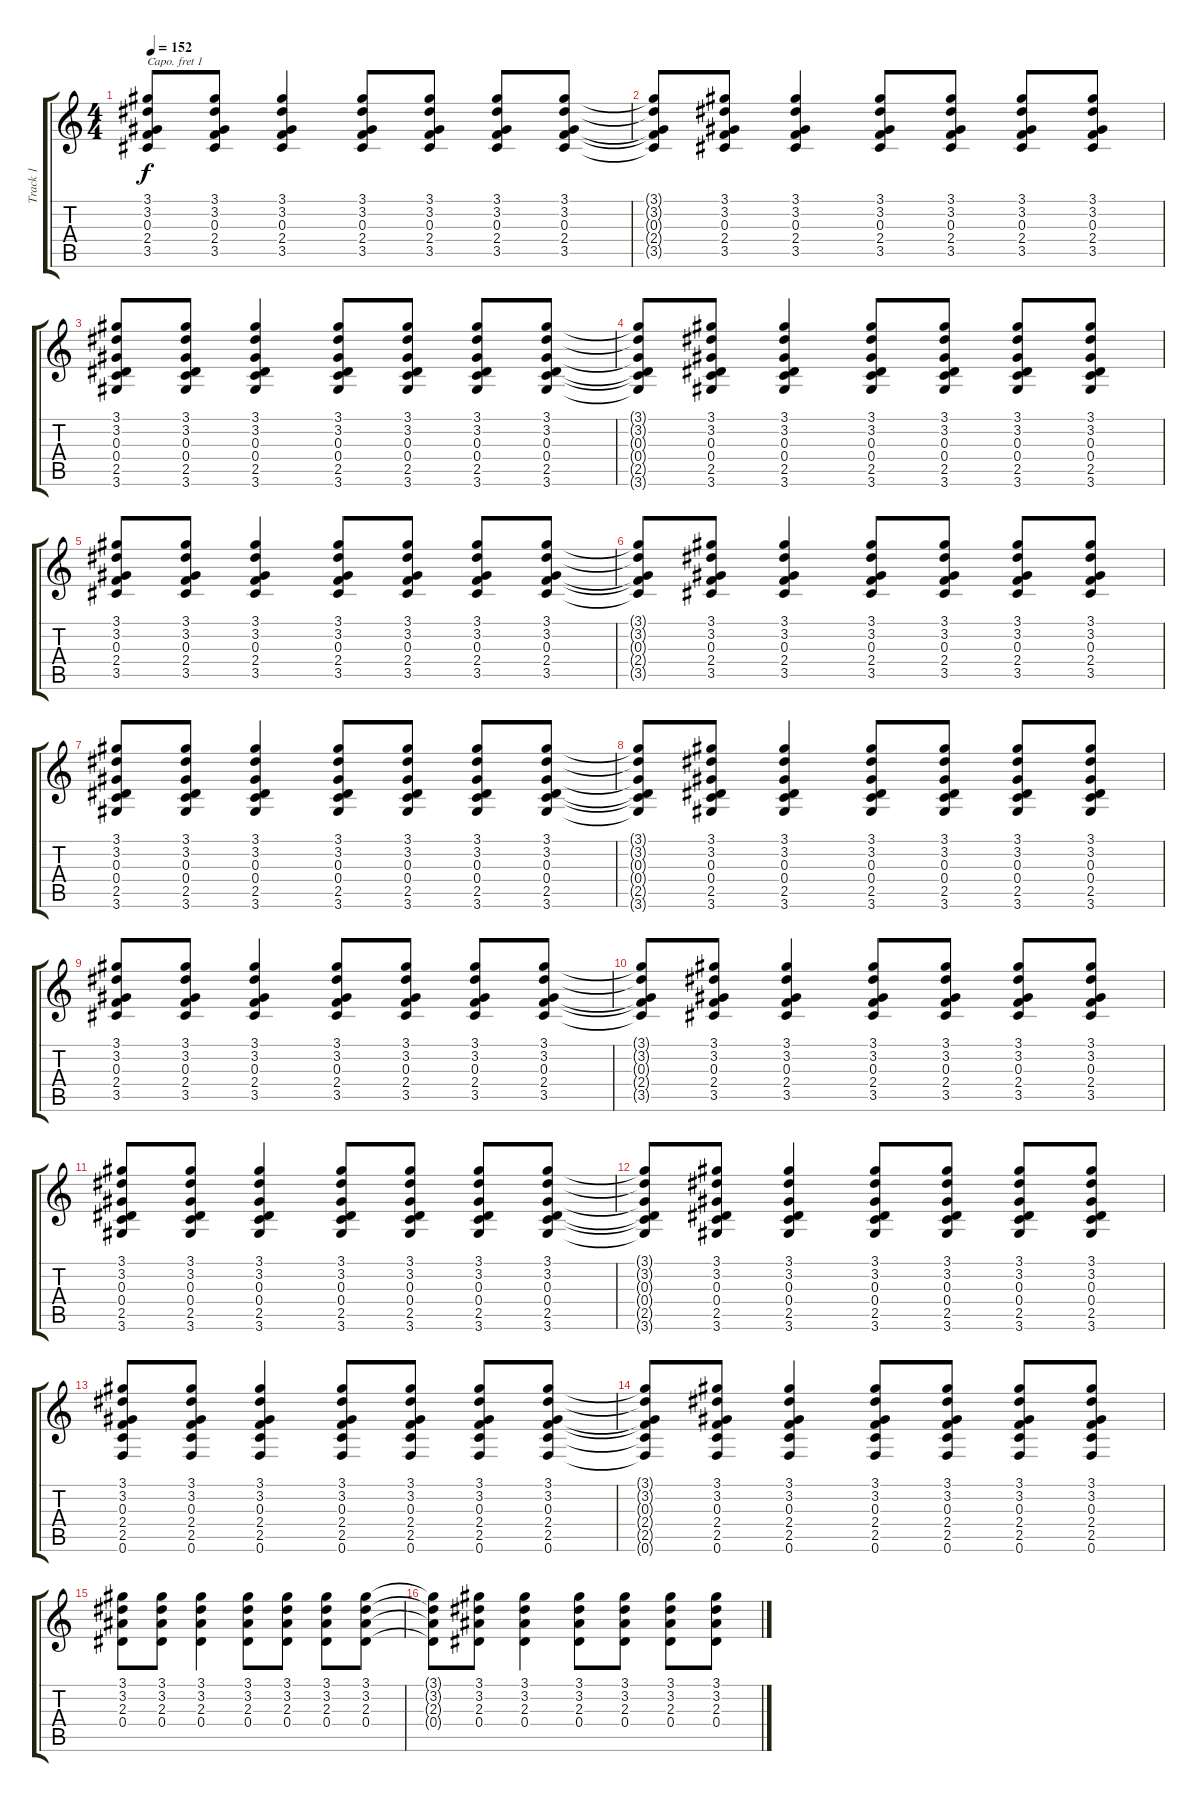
\track ("Track 1" "Track 1") {instrument electricguitarclean}
\staff {score tabs}
\capo 1
\tuning (E4 B3 G3 D3 A2 E2) {hide}
\ts (4 4)
\tempo 152
\clef g2
\ks c
(3.1 3.2 0.3 2.4 3.5).8{dy f} (3.1 3.2 0.3 2.4 3.5).8 (3.1 3.2 0.3 2.4 3.5).4 (3.1 3.2 0.3 2.4 3.5).8 (3.1 3.2 0.3 2.4 3.5).8 (3.1 3.2 0.3 2.4 3.5).8 (3.1 3.2 0.3 2.4 3.5).8 |
(3.1{t} 3.2{t} 0.3{t} 2.4{t} 3.5{t}).8 (3.1 3.2 0.3 2.4 3.5).8 (3.1 3.2 0.3 2.4 3.5).4 (3.1 3.2 0.3 2.4 3.5).8 (3.1 3.2 0.3 2.4 3.5).8 (3.1 3.2 0.3 2.4 3.5).8 (3.1 3.2 0.3 2.4 3.5).8 |
(3.1 3.2 0.3 0.4 2.5 3.6).8 (3.1 3.2 0.3 0.4 2.5 3.6).8 (3.1 3.2 0.3 0.4 2.5 3.6).4 (3.1 3.2 0.3 0.4 2.5 3.6).8 (3.1 3.2 0.3 0.4 2.5 3.6).8 (3.1 3.2 0.3 0.4 2.5 3.6).8 (3.1 3.2 0.3 0.4 2.5 3.6).8 |
(3.1{t} 3.2{t} 0.3{t} 0.4{t} 2.5{t} 3.6{t}).8 (3.1 3.2 0.3 0.4 2.5 3.6).8 (3.1 3.2 0.3 0.4 2.5 3.6).4 (3.1 3.2 0.3 0.4 2.5 3.6).8 (3.1 3.2 0.3 0.4 2.5 3.6).8 (3.1 3.2 0.3 0.4 2.5 3.6).8 (3.1 3.2 0.3 0.4 2.5 3.6).8 |
(3.1 3.2 0.3 2.4 3.5).8 (3.1 3.2 0.3 2.4 3.5).8 (3.1 3.2 0.3 2.4 3.5).4 (3.1 3.2 0.3 2.4 3.5).8 (3.1 3.2 0.3 2.4 3.5).8 (3.1 3.2 0.3 2.4 3.5).8 (3.1 3.2 0.3 2.4 3.5).8 |
(3.1{t} 3.2{t} 0.3{t} 2.4{t} 3.5{t}).8 (3.1 3.2 0.3 2.4 3.5).8 (3.1 3.2 0.3 2.4 3.5).4 (3.1 3.2 0.3 2.4 3.5).8 (3.1 3.2 0.3 2.4 3.5).8 (3.1 3.2 0.3 2.4 3.5).8 (3.1 3.2 0.3 2.4 3.5).8 |
(3.1 3.2 0.3 0.4 2.5 3.6).8 (3.1 3.2 0.3 0.4 2.5 3.6).8 (3.1 3.2 0.3 0.4 2.5 3.6).4 (3.1 3.2 0.3 0.4 2.5 3.6).8 (3.1 3.2 0.3 0.4 2.5 3.6).8 (3.1 3.2 0.3 0.4 2.5 3.6).8 (3.1 3.2 0.3 0.4 2.5 3.6).8 |
(3.1{t} 3.2{t} 0.3{t} 0.4{t} 2.5{t} 3.6{t}).8 (3.1 3.2 0.3 0.4 2.5 3.6).8 (3.1 3.2 0.3 0.4 2.5 3.6).4 (3.1 3.2 0.3 0.4 2.5 3.6).8 (3.1 3.2 0.3 0.4 2.5 3.6).8 (3.1 3.2 0.3 0.4 2.5 3.6).8 (3.1 3.2 0.3 0.4 2.5 3.6).8 |
(3.1 3.2 0.3 2.4 3.5).8 (3.1 3.2 0.3 2.4 3.5).8 (3.1 3.2 0.3 2.4 3.5).4 (3.1 3.2 0.3 2.4 3.5).8 (3.1 3.2 0.3 2.4 3.5).8 (3.1 3.2 0.3 2.4 3.5).8 (3.1 3.2 0.3 2.4 3.5).8 |
(3.1{t} 3.2{t} 0.3{t} 2.4{t} 3.5{t}).8 (3.1 3.2 0.3 2.4 3.5).8 (3.1 3.2 0.3 2.4 3.5).4 (3.1 3.2 0.3 2.4 3.5).8 (3.1 3.2 0.3 2.4 3.5).8 (3.1 3.2 0.3 2.4 3.5).8 (3.1 3.2 0.3 2.4 3.5).8 |
(3.1 3.2 0.3 0.4 2.5 3.6).8 (3.1 3.2 0.3 0.4 2.5 3.6).8 (3.1 3.2 0.3 0.4 2.5 3.6).4 (3.1 3.2 0.3 0.4 2.5 3.6).8 (3.1 3.2 0.3 0.4 2.5 3.6).8 (3.1 3.2 0.3 0.4 2.5 3.6).8 (3.1 3.2 0.3 0.4 2.5 3.6).8 |
(3.1{t} 3.2{t} 0.3{t} 0.4{t} 2.5{t} 3.6{t}).8 (3.1 3.2 0.3 0.4 2.5 3.6).8 (3.1 3.2 0.3 0.4 2.5 3.6).4 (3.1 3.2 0.3 0.4 2.5 3.6).8 (3.1 3.2 0.3 0.4 2.5 3.6).8 (3.1 3.2 0.3 0.4 2.5 3.6).8 (3.1 3.2 0.3 0.4 2.5 3.6).8 |
(3.1 3.2 0.3 2.4 2.5 0.6).8 (3.1 3.2 0.3 2.4 2.5 0.6).8 (3.1 3.2 0.3 2.4 2.5 0.6).4 (3.1 3.2 0.3 2.4 2.5 0.6).8 (3.1 3.2 0.3 2.4 2.5 0.6).8 (3.1 3.2 0.3 2.4 2.5 0.6).8 (3.1 3.2 0.3 2.4 2.5 0.6).8 |
(3.1{t} 3.2{t} 0.3{t} 2.4{t} 2.5{t} 0.6{t}).8 (3.1 3.2 0.3 2.4 2.5 0.6).8 (3.1 3.2 0.3 2.4 2.5 0.6).4 (3.1 3.2 0.3 2.4 2.5 0.6).8 (3.1 3.2 0.3 2.4 2.5 0.6).8 (3.1 3.2 0.3 2.4 2.5 0.6).8 (3.1 3.2 0.3 2.4 2.5 0.6).8 |
(3.1 3.2 2.3 0.4).8 (3.1 3.2 2.3 0.4).8 (3.1 3.2 2.3 0.4).4 (3.1 3.2 2.3 0.4).8 (3.1 3.2 2.3 0.4).8 (3.1 3.2 2.3 0.4).8 (3.1 3.2 2.3 0.4).8 |
(3.1{t} 3.2{t} 2.3{t} 0.4{t}).8 (3.1 3.2 2.3 0.4).8 (3.1 3.2 2.3 0.4).4 (3.1 3.2 2.3 0.4).8 (3.1 3.2 2.3 0.4).8 (3.1 3.2 2.3 0.4).8 (3.1 3.2 2.3 0.4).8
